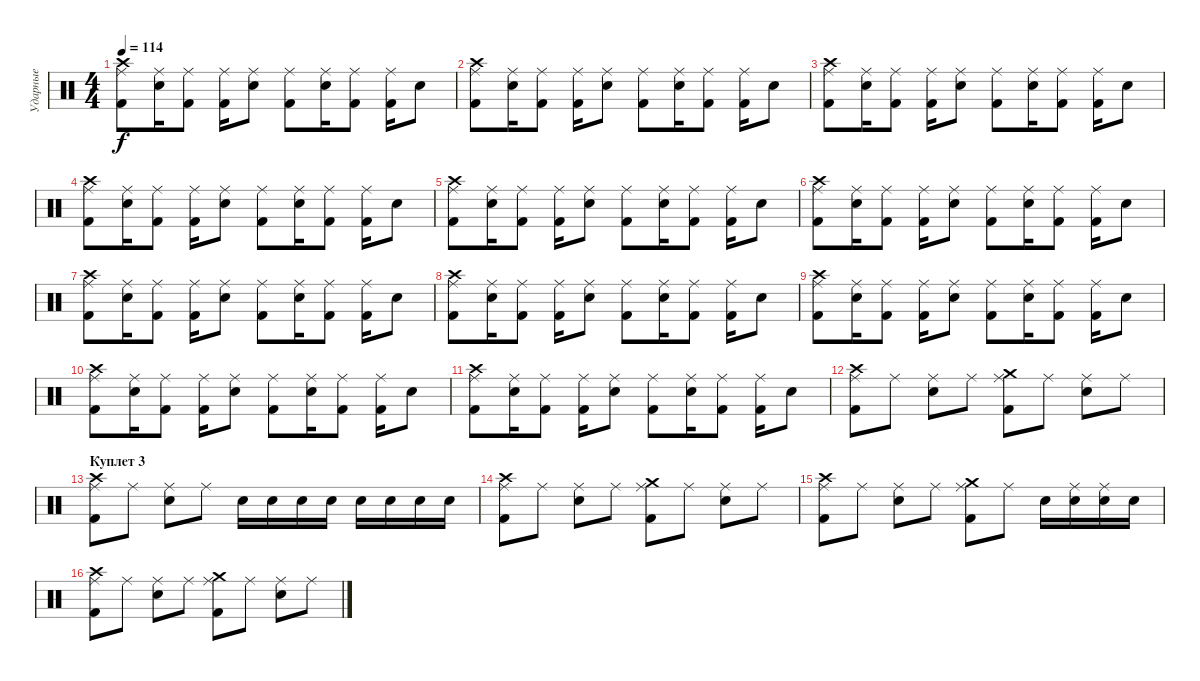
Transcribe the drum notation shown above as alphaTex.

\track ("Ударные" "Ударные") {instrument percussion}
\staff {score}
\articulation defaults
\ts (4 4)
\tempo 114
\clef neutral
\ks c
("Kick (hit) 2" "Crash high (hit)" "Ride (middle)").8{dy f} ("Electric Snare (hit)" "Ride (middle)").16 ("Kick (hit) 2" "Ride (middle)").8 ("Kick (hit) 2" "Ride (middle)").16 ("Electric Snare (hit)" "Ride (middle)").8 ("Kick (hit) 2" "Ride (middle)").8 ("Electric Snare (hit)" "Ride (middle)").16 ("Kick (hit) 2" "Ride (middle)").8 ("Kick (hit) 2" "Ride (middle)").16 "Electric Snare (hit)".8 |
("Kick (hit) 2" "Crash high (hit)" "Ride (middle)").8 ("Electric Snare (hit)" "Ride (middle)").16 ("Kick (hit) 2" "Ride (middle)").8 ("Kick (hit) 2" "Ride (middle)").16 ("Electric Snare (hit)" "Ride (middle)").8 ("Kick (hit) 2" "Ride (middle)").8 ("Electric Snare (hit)" "Ride (middle)").16 ("Kick (hit) 2" "Ride (middle)").8 ("Kick (hit) 2" "Ride (middle)").16 "Electric Snare (hit)".8 |
("Kick (hit) 2" "Crash high (hit)" "Ride (middle)").8 ("Electric Snare (hit)" "Ride (middle)").16 ("Kick (hit) 2" "Ride (middle)").8 ("Kick (hit) 2" "Ride (middle)").16 ("Electric Snare (hit)" "Ride (middle)").8 ("Kick (hit) 2" "Ride (middle)").8 ("Electric Snare (hit)" "Ride (middle)").16 ("Kick (hit) 2" "Ride (middle)").8 ("Kick (hit) 2" "Ride (middle)").16 "Electric Snare (hit)".8 |
("Kick (hit) 2" "Crash high (hit)" "Ride (middle)").8 ("Electric Snare (hit)" "Ride (middle)").16 ("Kick (hit) 2" "Ride (middle)").8 ("Kick (hit) 2" "Ride (middle)").16 ("Electric Snare (hit)" "Ride (middle)").8 ("Kick (hit) 2" "Ride (middle)").8 ("Electric Snare (hit)" "Ride (middle)").16 ("Kick (hit) 2" "Ride (middle)").8 ("Kick (hit) 2" "Ride (middle)").16 "Electric Snare (hit)".8 |
("Kick (hit) 2" "Crash high (hit)" "Ride (middle)").8 ("Electric Snare (hit)" "Ride (middle)").16 ("Kick (hit) 2" "Ride (middle)").8 ("Kick (hit) 2" "Ride (middle)").16 ("Electric Snare (hit)" "Ride (middle)").8 ("Kick (hit) 2" "Ride (middle)").8 ("Electric Snare (hit)" "Ride (middle)").16 ("Kick (hit) 2" "Ride (middle)").8 ("Kick (hit) 2" "Ride (middle)").16 "Electric Snare (hit)".8 |
("Kick (hit) 2" "Crash high (hit)" "Ride (middle)").8 ("Electric Snare (hit)" "Ride (middle)").16 ("Kick (hit) 2" "Ride (middle)").8 ("Kick (hit) 2" "Ride (middle)").16 ("Electric Snare (hit)" "Ride (middle)").8 ("Kick (hit) 2" "Ride (middle)").8 ("Electric Snare (hit)" "Ride (middle)").16 ("Kick (hit) 2" "Ride (middle)").8 ("Kick (hit) 2" "Ride (middle)").16 "Electric Snare (hit)".8 |
("Kick (hit) 2" "Crash high (hit)" "Ride (middle)").8 ("Electric Snare (hit)" "Ride (middle)").16 ("Kick (hit) 2" "Ride (middle)").8 ("Kick (hit) 2" "Ride (middle)").16 ("Electric Snare (hit)" "Ride (middle)").8 ("Kick (hit) 2" "Ride (middle)").8 ("Electric Snare (hit)" "Ride (middle)").16 ("Kick (hit) 2" "Ride (middle)").8 ("Kick (hit) 2" "Ride (middle)").16 "Electric Snare (hit)".8 |
("Kick (hit) 2" "Crash high (hit)" "Ride (middle)").8 ("Electric Snare (hit)" "Ride (middle)").16 ("Kick (hit) 2" "Ride (middle)").8 ("Kick (hit) 2" "Ride (middle)").16 ("Electric Snare (hit)" "Ride (middle)").8 ("Kick (hit) 2" "Ride (middle)").8 ("Electric Snare (hit)" "Ride (middle)").16 ("Kick (hit) 2" "Ride (middle)").8 ("Kick (hit) 2" "Ride (middle)").16 "Electric Snare (hit)".8 |
("Kick (hit) 2" "Crash high (hit)" "Ride (middle)").8 ("Electric Snare (hit)" "Ride (middle)").16 ("Kick (hit) 2" "Ride (middle)").8 ("Kick (hit) 2" "Ride (middle)").16 ("Electric Snare (hit)" "Ride (middle)").8 ("Kick (hit) 2" "Ride (middle)").8 ("Electric Snare (hit)" "Ride (middle)").16 ("Kick (hit) 2" "Ride (middle)").8 ("Kick (hit) 2" "Ride (middle)").16 "Electric Snare (hit)".8 |
("Kick (hit) 2" "Crash high (hit)" "Ride (middle)").8 ("Electric Snare (hit)" "Ride (middle)").16 ("Kick (hit) 2" "Ride (middle)").8 ("Kick (hit) 2" "Ride (middle)").16 ("Electric Snare (hit)" "Ride (middle)").8 ("Kick (hit) 2" "Ride (middle)").8 ("Electric Snare (hit)" "Ride (middle)").16 ("Kick (hit) 2" "Ride (middle)").8 ("Kick (hit) 2" "Ride (middle)").16 "Electric Snare (hit)".8 |
("Kick (hit) 2" "Crash high (hit)" "Ride (middle)").8 ("Electric Snare (hit)" "Ride (middle)").16 ("Kick (hit) 2" "Ride (middle)").8 ("Kick (hit) 2" "Ride (middle)").16 ("Electric Snare (hit)" "Ride (middle)").8 ("Kick (hit) 2" "Ride (middle)").8 ("Electric Snare (hit)" "Ride (middle)").16 ("Kick (hit) 2" "Ride (middle)").8 ("Kick (hit) 2" "Ride (middle)").16 "Electric Snare (hit)".8 |
("Kick (hit) 2" "Crash high (hit)" "Ride (middle)").8 "Ride (middle)".8 ("Electric Snare (hit)" "Ride (middle)").8 "Ride (middle)".8 ("Kick (hit) 2" "Crash medium (hit)" "Ride (middle)").8 "Ride (middle)".8 ("Electric Snare (hit)" "Ride (middle)").8 "Ride (middle)".8 |
\section ("" "Куплет 3")
("Kick (hit) 2" "Crash high (hit)" "Ride (middle)").8 "Ride (middle)".8 ("Electric Snare (hit)" "Ride (middle)").8 "Ride (middle)".8 "Electric Snare (hit)".16 "Electric Snare (hit)".16 "Electric Snare (hit)".16 "Electric Snare (hit)".16 "Electric Snare (hit)".16 "Electric Snare (hit)".16 "Electric Snare (hit)".16 "Electric Snare (hit)".16 |
("Kick (hit) 2" "Crash high (hit)" "Ride (middle)").8 "Ride (middle)".8 ("Electric Snare (hit)" "Ride (middle)").8 "Ride (middle)".8 ("Kick (hit) 2" "Crash medium (hit)" "Ride (middle)").8 "Ride (middle)".8 ("Electric Snare (hit)" "Ride (middle)").8 "Ride (middle)".8 |
("Kick (hit) 2" "Crash high (hit)" "Ride (middle)").8 "Ride (middle)".8 ("Electric Snare (hit)" "Ride (middle)").8 "Ride (middle)".8 ("Kick (hit) 2" "Crash medium (hit)" "Ride (middle)").8 "Ride (middle)".8 "Electric Snare (hit)".16 ("Electric Snare (hit)" "Ride (middle)").16 ("Electric Snare (hit)" "Ride (middle)").16 "Electric Snare (hit)".16 |
("Kick (hit) 2" "Crash high (hit)" "Ride (middle)").8 "Ride (middle)".8 ("Electric Snare (hit)" "Ride (middle)").8 "Ride (middle)".8 ("Kick (hit) 2" "Crash medium (hit)" "Ride (middle)").8 "Ride (middle)".8 ("Electric Snare (hit)" "Ride (middle)").8 "Ride (middle)".8
